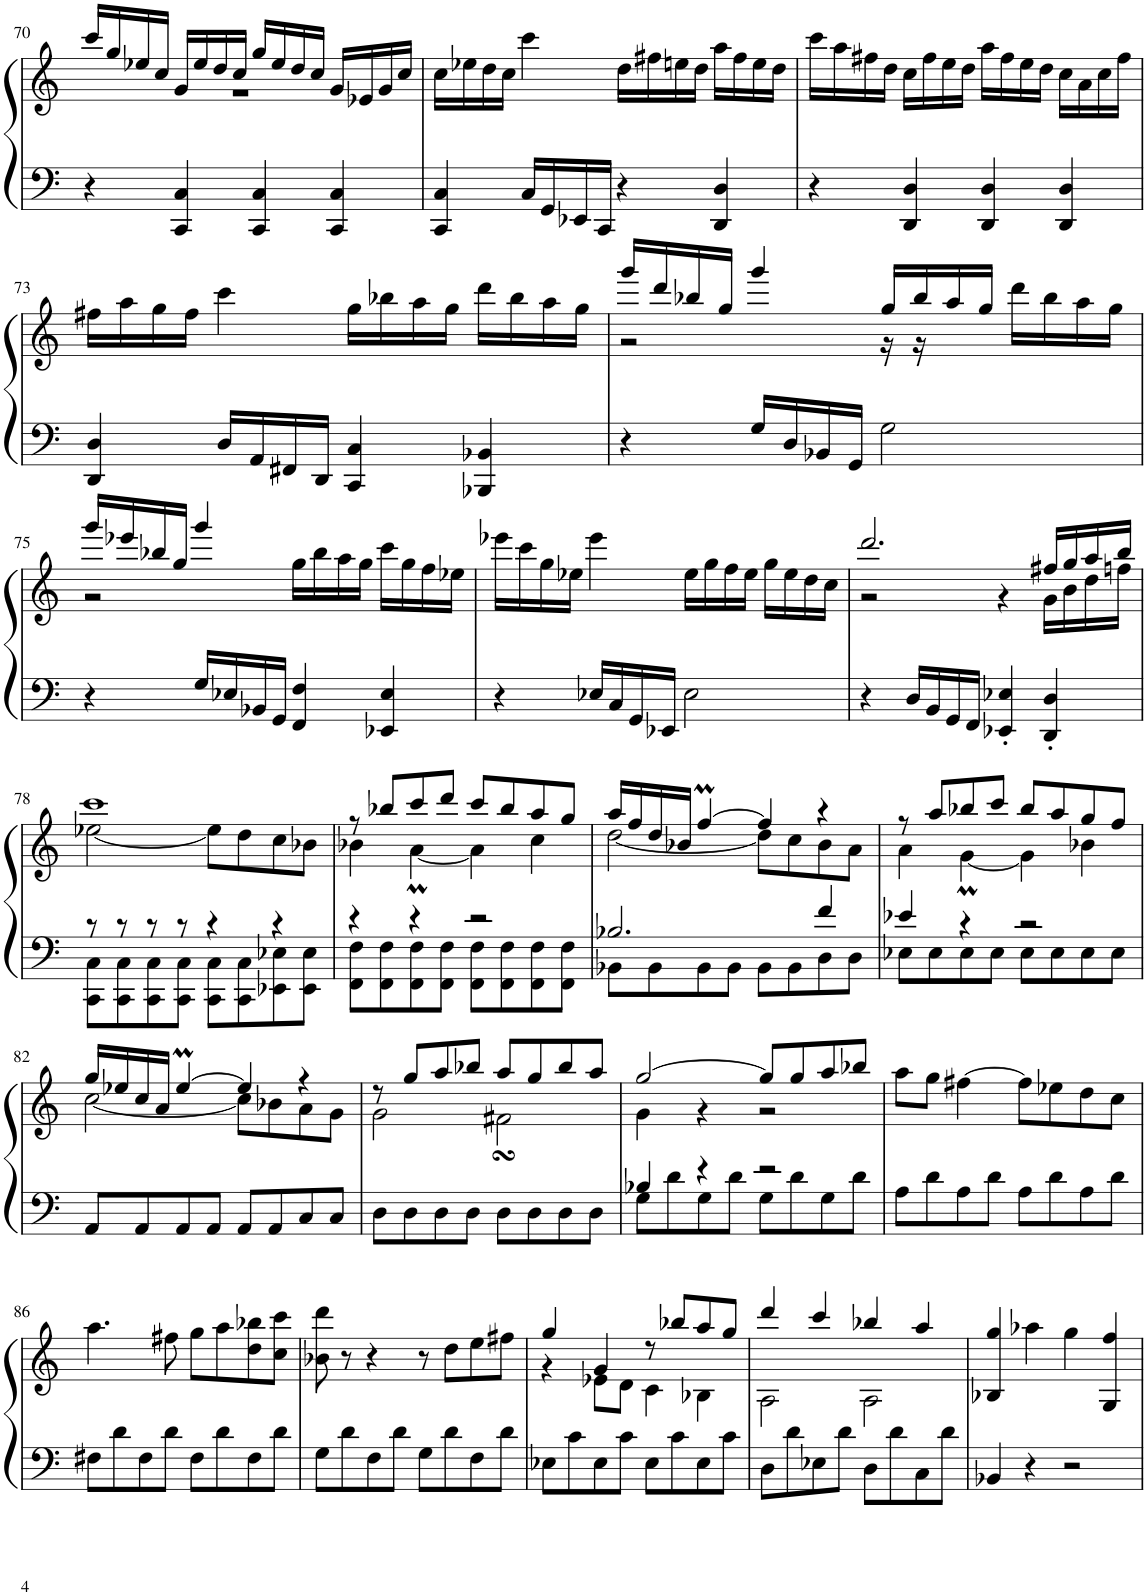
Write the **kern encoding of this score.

**kern	**kern
*part1	*part1
*staff2	*staff1
*I"Piano	*
*I'Pno.	*
!!LO:PB:g=z
*clefF4	*clefG2
*k[]	*k[]
*M4/4	*M4/4
=70	=70
*	*^
4r	16ccc/LL	1r
.	16gg/	.
.	16ee-X/	.
.	16cc/JJ	.
4CC/ 4C/	16g/LL	.
.	16ee-/	.
.	16dd/	.
.	16cc/JJ	.
4CC/ 4C/	16gg/LL	.
.	16ee-/	.
.	16dd/	.
.	16cc/JJ	.
4CC/ 4C/	16g/LL	.
.	16e-X/	.
.	16g/	.
.	16cc/JJ	.
*	*v	*v
=71	=71
4CC/ 4C/	16cc\LL
.	16ee-X\
.	16dd\
.	16cc\JJ
16C/LL	4ccc\
16GG/	.
16EE-X/	.
16CC/JJ	.
4r	16dd\LL
.	16ff#X\
.	16een\
.	16dd\JJ
4DD/ 4D/	16aa\LL
.	16ff#\
.	16ee\
.	16dd\JJ
=72	=72
4r	16ccc\LL
.	16aa\
.	16ff#X\
.	16dd\JJ
4DD/ 4D/	16cc\LL
.	16ff#\
.	16ee\
.	16dd\JJ
4DD/ 4D/	16aa\LL
.	16ff#\
.	16ee\
.	16dd\JJ
4DD/ 4D/	16cc\LL
.	16a\
.	16cc\
.	16ff#\JJ
!!LO:LB:g=z
=73	=73
4DD/ 4D/	16ff#X\LL
.	16aa\
.	16gg\
.	16ff#\JJ
16D/LL	4ccc\
16AA/	.
16FF#X/	.
16DD/JJ	.
4CC/ 4C/	16gg\LL
.	16bb-X\
.	16aa\
.	16gg\JJ
4BBB-X/ 4BB-X/	16ddd\LL
.	16bb-\
.	16aa\
.	16gg\JJ
=74	=74
*	*^
4r	16ggg/LL	2r
.	16ddd/	.
.	16bb-X/	.
.	16gg/JJ	.
16G/LL	4ggg/	.
16D/	.	.
16BB-X/	.	.
16GG/JJ	.	.
2G\	16gg/LL	16r
.	16bb-/	16r
.	16aa/	4.ryy
.	16gg/JJ	.
.	16ddd\LL	.
.	16bb-\	.
.	16aa\	.
.	16gg\JJ	.
!!LO:LB:g=z	!!
=75	=75	=75
4r	16ggg/LL	2r
.	16eee-X/	.
.	16bb-X/	.
.	16gg/JJ	.
16G/LL	4ggg/	.
16E-X/	.	.
16BB-X/	.	.
16GG/JJ	.	.
4FF/ 4F/	16gg\LL	2ryy
.	16bb-\	.
.	16aa\	.
.	16gg\JJ	.
4EE-X/ 4E-/	16ccc\LL	.
.	16gg\	.
.	16ff\	.
.	16ee-X\JJ	.
*	*v	*v
=76	=76
4r	16eee-X\LL
.	16ccc\
.	16gg\
.	16ee-X\JJ
16E-X/LL	4eee-\
16C/	.
16GG/	.
16EE-X/JJ	.
2E-\	16ee-\LL
.	16gg\
.	16ff\
.	16ee-\JJ
.	16gg\LL
.	16ee-\
.	16dd\
.	16cc\JJ
=77	=77
*	*^
4r	2.ddd/	2r
16D/LL	.	.
16BB/	.	.
16GG/	.	.
16FF/JJ	.	.
4EE-X/' 4E-X/'	.	4r
4DD/' 4D/'	16ff#X/LL	16g\LL
.	16gg/	16b\
.	16aa/	16dd\
.	16bb/JJ	16ffn\JJ
!!LO:LB:g=z	!!
=78	=78	=78
*^	*	*
8r	8CC\ 8C\L	1ccc	[2ee-X\
8r	8CC\ 8C\	.	.
8r	8CC\ 8C\	.	.
8r	8CC\ 8C\J	.	.
4r	8CC\ 8C\L	.	8ee-\L]
.	8CC\ 8C\	.	8dd\
4r	8EE-X\ 8E-X\	.	8cc\
.	8EE-\ 8E-\J	.	8b-X\J
=79	=79	=79	=79
4r	8FF\ 8F\L	8r	4b-X\
.	8FF\ 8F\	8bb-X/L	.
4r	8FF\ 8F\	8ccc/	[4aM\
.	8FF\ 8F\J	8ddd/J	.
2r	8FF\ 8F\L	8ccc/L	4a\]
.	8FF\ 8F\	8bb-/	.
.	8FF\ 8F\	8aa/	4cc\
.	8FF\ 8F\J	8gg/J	.
=80	=80	=80	=80
2.B-X/	8BB-X\L	16aa/LL	[2dd\
.	.	16ff/	.
.	8BB-\	16dd/	.
.	.	16b-X/JJ	.
.	8BB-\	[4ffM/	.
.	8BB-\J	.	.
.	8BB-\L	4ff/]	8dd\L]
.	8BB-\	.	8cc\
4f/	8D\	4r	8b-\
.	8D\J	.	8a\J
=81	=81	=81	=81
4e-X/	8E-X\L	8r	4a\
.	8E-\	8aa/L	.
4r	8E-\	8bb-X/	[4gM\
.	8E-\J	8ccc/J	.
2r	8E-\L	8bb-/L	4g\]
.	8E-\	8aa/	.
.	8E-\	8gg/	4b-X\
.	8E-\J	8ff/J	.
*v	*v	*	*
!!LO:LB:g=z	!!
=82	=82	=82
8AA/L	16gg/LL	[2cc\
.	16ee-X/	.
8AA/	16cc/	.
.	16a/JJ	.
8AA/	[4ee-M/	.
8AA/J	.	.
8AA/L	4ee-/]	8cc\L]
8AA/	.	8b-X\
8C/	4r	8a\
8C/J	.	8g\J
=83	=83	=83
8D\L	8r	2g\
8D\	8gg/L	.
8D\	8aa/	.
8D\J	8bb-X/J	.
8D\L	8aa/L	2f#XsSsS\
8D\	8gg/	.
8D\	8bb-/	.
8D\J	8aa/J	.
=84	=84	=84
*^	*	*
4B-X/	8G\L	[2gg/	4g\
.	8d\	.	.
4r	8G\	.	4r
.	8d\J	.	.
2r	8G\L	8gg/L]	2r
.	8d\	8gg/	.
.	8G\	8aa/	.
.	8d\J	8bb-X/J	.
*v	*v	*	*
*	*v	*v
=85	=85
8A\L	8aa\L
8d\	8gg\J
8A\	[4ff#X\
8d\J	.
8A\L	8ff#\L]
8d\	8ee-X\
8A\	8dd\
8d\J	8cc\J
!!LO:LB:g=z
=86	=86
8F#X\L	4.aa\
8d\	.
8F#\	.
8d\J	8ff#X\
8F#\L	8gg\L
8d\	8aa\
8F#\	8dd\ 8bb-X\
8d\J	8cc\ 8ccc\J
=87	=87
8G\L	8b-X\ 8ddd\
8d\	8r
8F\	4r
8d\J	.
8G\L	8r
8d\	8dd\L
8F\	8ee\
8d\J	8ff#X\J
=88	=88
*	*^
8E-X\L	4gg/	4r
8c\	.	.
8E-\	4g/	8e-X\L
8c\J	.	8d\J
8E-\L	8r	4c\
8c\	8bb-X/L	.
8E-\	8aa/	4B-X\
8c\J	8gg/J	.
=89	=89	=89
8D\L	4ddd/	2A\
8d\	.	.
8E-X\	4ccc/	.
8d\J	.	.
8D\L	4bb-X/	2A\
8d\	.	.
8C\	4aa/	.
8d\J	.	.
*	*v	*v
=90	=90
4BB-X/	4B-X/ 4gg/
4r	4aa-X\
2r	4gg\
.	4G/ 4ff/
=	=
*-	*-
